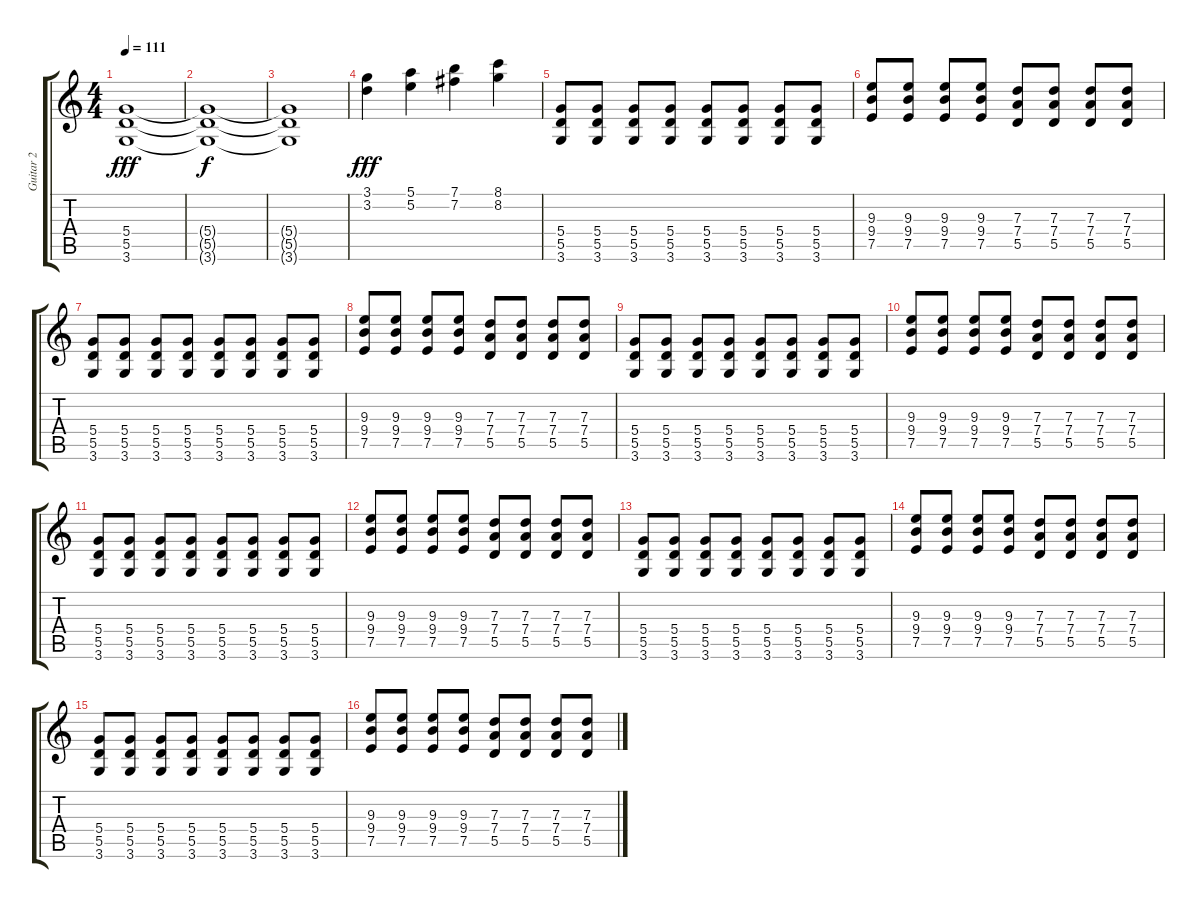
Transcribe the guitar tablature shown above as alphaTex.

\track ("Guitar 2" "Guitar 2") {instrument overdrivenguitar}
\staff {score tabs}
\tuning (E4 B3 G3 D3 A2 E2) {hide}
\ts (4 4)
\tempo 111
\clef g2
\ks c
(5.4 5.5 3.6).1{dy fff} |
(5.4{t} 5.5{t} 3.6{t}).1{dy f} |
(5.4{t} 5.5{t} 3.6{t}).1 |
(3.1 3.2).4{dy fff} (5.1 5.2).4 (7.1 7.2).4 (8.1 8.2).4 |
(5.4 5.5 3.6).8 (5.4 5.5 3.6).8 (5.4 5.5 3.6).8 (5.4 5.5 3.6).8 (5.4 5.5 3.6).8 (5.4 5.5 3.6).8 (5.4 5.5 3.6).8 (5.4 5.5 3.6).8 |
(9.3 9.4 7.5).8 (9.3 9.4 7.5).8 (9.3 9.4 7.5).8 (9.3 9.4 7.5).8 (7.3 7.4 5.5).8 (7.3 7.4 5.5).8 (7.3 7.4 5.5).8 (7.3 7.4 5.5).8 |
(5.4 5.5 3.6).8 (5.4 5.5 3.6).8 (5.4 5.5 3.6).8 (5.4 5.5 3.6).8 (5.4 5.5 3.6).8 (5.4 5.5 3.6).8 (5.4 5.5 3.6).8 (5.4 5.5 3.6).8 |
(9.3 9.4 7.5).8 (9.3 9.4 7.5).8 (9.3 9.4 7.5).8 (9.3 9.4 7.5).8 (7.3 7.4 5.5).8 (7.3 7.4 5.5).8 (7.3 7.4 5.5).8 (7.3 7.4 5.5).8 |
(5.4 5.5 3.6).8 (5.4 5.5 3.6).8 (5.4 5.5 3.6).8 (5.4 5.5 3.6).8 (5.4 5.5 3.6).8 (5.4 5.5 3.6).8 (5.4 5.5 3.6).8 (5.4 5.5 3.6).8 |
(9.3 9.4 7.5).8 (9.3 9.4 7.5).8 (9.3 9.4 7.5).8 (9.3 9.4 7.5).8 (7.3 7.4 5.5).8 (7.3 7.4 5.5).8 (7.3 7.4 5.5).8 (7.3 7.4 5.5).8 |
(5.4 5.5 3.6).8 (5.4 5.5 3.6).8 (5.4 5.5 3.6).8 (5.4 5.5 3.6).8 (5.4 5.5 3.6).8 (5.4 5.5 3.6).8 (5.4 5.5 3.6).8 (5.4 5.5 3.6).8 |
(9.3 9.4 7.5).8 (9.3 9.4 7.5).8 (9.3 9.4 7.5).8 (9.3 9.4 7.5).8 (7.3 7.4 5.5).8 (7.3 7.4 5.5).8 (7.3 7.4 5.5).8 (7.3 7.4 5.5).8 |
(5.4 5.5 3.6).8 (5.4 5.5 3.6).8 (5.4 5.5 3.6).8 (5.4 5.5 3.6).8 (5.4 5.5 3.6).8 (5.4 5.5 3.6).8 (5.4 5.5 3.6).8 (5.4 5.5 3.6).8 |
(9.3 9.4 7.5).8 (9.3 9.4 7.5).8 (9.3 9.4 7.5).8 (9.3 9.4 7.5).8 (7.3 7.4 5.5).8 (7.3 7.4 5.5).8 (7.3 7.4 5.5).8 (7.3 7.4 5.5).8 |
(5.4 5.5 3.6).8 (5.4 5.5 3.6).8 (5.4 5.5 3.6).8 (5.4 5.5 3.6).8 (5.4 5.5 3.6).8 (5.4 5.5 3.6).8 (5.4 5.5 3.6).8 (5.4 5.5 3.6).8 |
(9.3 9.4 7.5).8 (9.3 9.4 7.5).8 (9.3 9.4 7.5).8 (9.3 9.4 7.5).8 (7.3 7.4 5.5).8 (7.3 7.4 5.5).8 (7.3 7.4 5.5).8 (7.3 7.4 5.5).8
